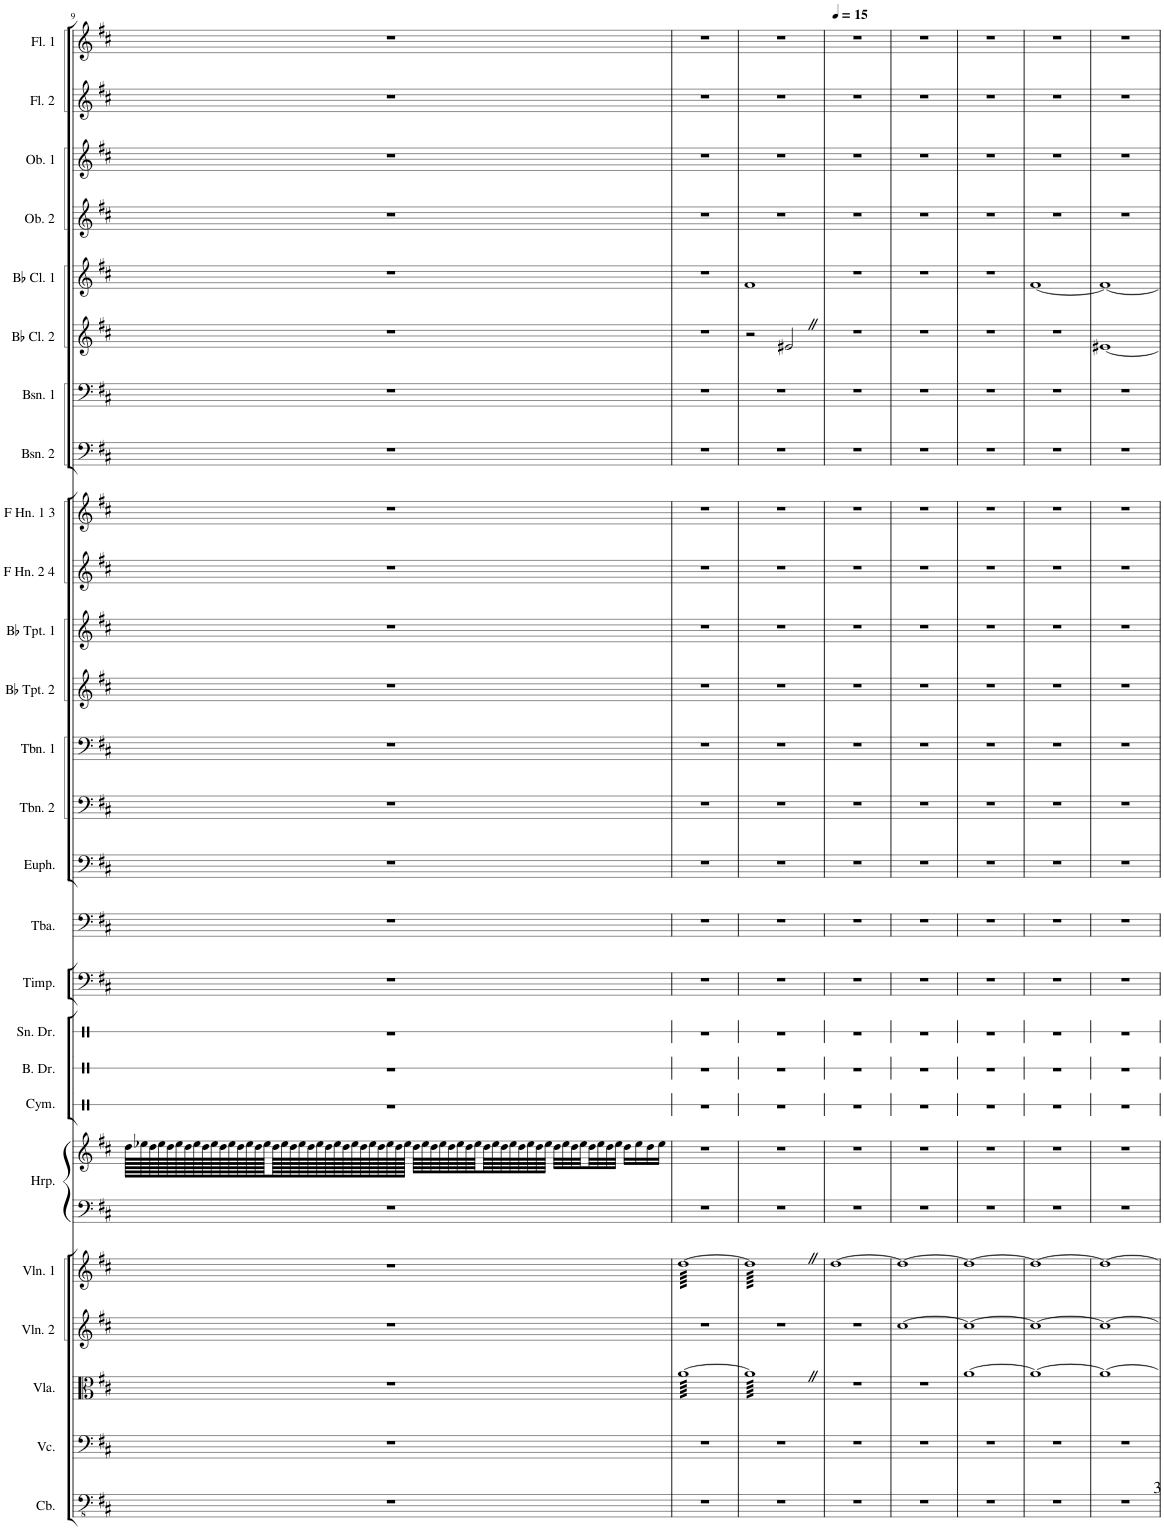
**kern	**kern	**kern	**kern	**kern	**kern	**kern	**kern	**kern	**kern	**kern	**kern	**kern	**kern	**kern	**kern	**kern	**kern	**kern	**kern	**kern	**kern	**kern	**kern	**kern	**kern	**kern
*part26	*part25	*part24	*part23	*part22	*part21	*part21	*part20	*part19	*part18	*part17	*part16	*part15	*part14	*part13	*part12	*part11	*part10	*part9	*part8	*part7	*part6	*part5	*part4	*part3	*part2	*part1
*staff27	*staff26	*staff25	*staff24	*staff23	*staff22	*staff21	*staff20	*staff19	*staff18	*staff17	*staff16	*staff15	*staff14	*staff13	*staff12	*staff11	*staff10	*staff9	*staff8	*staff7	*staff6	*staff5	*staff4	*staff3	*staff2	*staff1
*I"Contrabass	*I"Violoncello	*I"Viola	*I"Violin 2	*I"Violin 1	*I"Harp	*	*I"Cymbal	*I"Bass Drum	*I"Snare Drum	*I"Timpani	*I"Tuba	*I"Euphonium	*I"Trombone 2	*I"Trombone 1	*I"Bb Trumpet 2	*I"Bb Trumpet 1	*I"F Horn 2 &amp; 4	*I"F Horn 1 &amp; 3	*I"Bassoon 2	*I"Bassoon 1	*I"Bb Clarinet 2	*I"Bb Clarinet 1	*I"Oboe 2	*I"Oboe 1	*I"Flute 2	*I"Flute 1
*I'Cb.	*I'Vc.	*I'Vla.	*I'Vln. 2	*I'Vln. 1	*I'Hrp.	*	*I'Cym.	*I'B. Dr.	*I'Sn. Dr.	*I'Timp.	*I'Tba.	*I'Euph.	*I'Tbn. 2	*I'Tbn. 1	*I'Bb Tpt. 2	*I'Bb Tpt. 1	*I'F Hn. 2 4	*I'F Hn. 1 3	*I'Bsn. 2	*I'Bsn. 1	*I'Bb Cl. 2	*I'Bb Cl. 1	*I'Ob. 2	*I'Ob. 1	*I'Fl. 2	*I'Fl. 1
!!LO:PB:g=z
*clefFv4	*clefF4	*clefC3	*clefG2	*clefG2	*clefF4	*clefG2	*clefX	*clefX	*clefX	*clefF4	*clefF4	*clefF4	*clefF4	*clefF4	*clefG2	*clefG2	*clefG2	*clefG2	*clefF4	*clefF4	*clefG2	*clefG2	*clefG2	*clefG2	*clefG2	*clefG2
*ITrd7c12	*	*	*	*	*	*	*	*	*	*	*	*	*	*	*ITrd1c2	*ITrd1c2	*ITrd4c7	*ITrd4c7	*	*	*ITrd1c2	*ITrd1c2	*	*	*	*
*k[f#c#]	*k[f#c#]	*k[f#c#]	*k[f#c#]	*k[f#c#]	*k[f#c#]	*k[f#c#]	*k[]	*k[]	*k[]	*k[f#c#]	*k[f#c#]	*k[f#c#]	*k[f#c#]	*k[f#c#]	*k[f#c#]	*k[f#c#]	*k[f#c#]	*k[f#c#]	*k[f#c#]	*k[f#c#]	*k[f#c#]	*k[f#c#]	*k[f#c#]	*k[f#c#]	*k[f#c#]	*k[f#c#]
*M4/4	*M4/4	*M4/4	*M4/4	*M4/4	*M4/4	*M4/4	*M4/4	*M4/4	*M4/4	*M4/4	*M4/4	*M4/4	*M4/4	*M4/4	*M4/4	*M4/4	*M4/4	*M4/4	*M4/4	*M4/4	*M4/4	*M4/4	*M4/4	*M4/4	*M4/4	*M4/4
=9	=9	=9	=9	=9	=9	=9	=9	=9	=9	=9	=9	=9	=9	=9	=9	=9	=9	=9	=9	=9	=9	=9	=9	=9	=9	=9
1r	1r	1r	1r	1r	1r	128dd\LLLLL	1r	1r	1r	1r	1r	1r	1r	1r	1r	1r	1r	1r	1r	1r	1r	1r	1r	1r	1r	1r
.	.	.	.	.	.	128ee-X\	.	.	.	.	.	.	.	.	.	.	.	.	.	.	.	.	.	.	.	.
.	.	.	.	.	.	128dd\	.	.	.	.	.	.	.	.	.	.	.	.	.	.	.	.	.	.	.	.
.	.	.	.	.	.	128ee-\	.	.	.	.	.	.	.	.	.	.	.	.	.	.	.	.	.	.	.	.
.	.	.	.	.	.	128dd\	.	.	.	.	.	.	.	.	.	.	.	.	.	.	.	.	.	.	.	.
.	.	.	.	.	.	128ee-\	.	.	.	.	.	.	.	.	.	.	.	.	.	.	.	.	.	.	.	.
.	.	.	.	.	.	128dd\	.	.	.	.	.	.	.	.	.	.	.	.	.	.	.	.	.	.	.	.
.	.	.	.	.	.	128ee-\	.	.	.	.	.	.	.	.	.	.	.	.	.	.	.	.	.	.	.	.
.	.	.	.	.	.	128dd\	.	.	.	.	.	.	.	.	.	.	.	.	.	.	.	.	.	.	.	.
.	.	.	.	.	.	128ee-\	.	.	.	.	.	.	.	.	.	.	.	.	.	.	.	.	.	.	.	.
.	.	.	.	.	.	128dd\	.	.	.	.	.	.	.	.	.	.	.	.	.	.	.	.	.	.	.	.
.	.	.	.	.	.	128ee-\	.	.	.	.	.	.	.	.	.	.	.	.	.	.	.	.	.	.	.	.
.	.	.	.	.	.	128dd\	.	.	.	.	.	.	.	.	.	.	.	.	.	.	.	.	.	.	.	.
.	.	.	.	.	.	128ee-\	.	.	.	.	.	.	.	.	.	.	.	.	.	.	.	.	.	.	.	.
.	.	.	.	.	.	128dd\	.	.	.	.	.	.	.	.	.	.	.	.	.	.	.	.	.	.	.	.
.	.	.	.	.	.	128ee-\	.	.	.	.	.	.	.	.	.	.	.	.	.	.	.	.	.	.	.	.
.	.	.	.	.	.	128dd\	.	.	.	.	.	.	.	.	.	.	.	.	.	.	.	.	.	.	.	.
.	.	.	.	.	.	128ee-\	.	.	.	.	.	.	.	.	.	.	.	.	.	.	.	.	.	.	.	.
.	.	.	.	.	.	128dd\	.	.	.	.	.	.	.	.	.	.	.	.	.	.	.	.	.	.	.	.
.	.	.	.	.	.	128ee-\	.	.	.	.	.	.	.	.	.	.	.	.	.	.	.	.	.	.	.	.
.	.	.	.	.	.	128dd\	.	.	.	.	.	.	.	.	.	.	.	.	.	.	.	.	.	.	.	.
.	.	.	.	.	.	128ee-\	.	.	.	.	.	.	.	.	.	.	.	.	.	.	.	.	.	.	.	.
.	.	.	.	.	.	128dd\	.	.	.	.	.	.	.	.	.	.	.	.	.	.	.	.	.	.	.	.
.	.	.	.	.	.	128ee-\	.	.	.	.	.	.	.	.	.	.	.	.	.	.	.	.	.	.	.	.
.	.	.	.	.	.	128dd\	.	.	.	.	.	.	.	.	.	.	.	.	.	.	.	.	.	.	.	.
.	.	.	.	.	.	128ee-\	.	.	.	.	.	.	.	.	.	.	.	.	.	.	.	.	.	.	.	.
.	.	.	.	.	.	128dd\	.	.	.	.	.	.	.	.	.	.	.	.	.	.	.	.	.	.	.	.
.	.	.	.	.	.	128ee-\	.	.	.	.	.	.	.	.	.	.	.	.	.	.	.	.	.	.	.	.
.	.	.	.	.	.	128dd\	.	.	.	.	.	.	.	.	.	.	.	.	.	.	.	.	.	.	.	.
.	.	.	.	.	.	128ee-\	.	.	.	.	.	.	.	.	.	.	.	.	.	.	.	.	.	.	.	.
.	.	.	.	.	.	128dd\	.	.	.	.	.	.	.	.	.	.	.	.	.	.	.	.	.	.	.	.
.	.	.	.	.	.	128ee-\JJJJJ	.	.	.	.	.	.	.	.	.	.	.	.	.	.	.	.	.	.	.	.
.	.	.	.	.	.	64dd\LLLL	.	.	.	.	.	.	.	.	.	.	.	.	.	.	.	.	.	.	.	.
.	.	.	.	.	.	64ee-\	.	.	.	.	.	.	.	.	.	.	.	.	.	.	.	.	.	.	.	.
.	.	.	.	.	.	64dd\	.	.	.	.	.	.	.	.	.	.	.	.	.	.	.	.	.	.	.	.
.	.	.	.	.	.	64ee-\	.	.	.	.	.	.	.	.	.	.	.	.	.	.	.	.	.	.	.	.
.	.	.	.	.	.	64dd\	.	.	.	.	.	.	.	.	.	.	.	.	.	.	.	.	.	.	.	.
.	.	.	.	.	.	64ee-\	.	.	.	.	.	.	.	.	.	.	.	.	.	.	.	.	.	.	.	.
.	.	.	.	.	.	64dd\	.	.	.	.	.	.	.	.	.	.	.	.	.	.	.	.	.	.	.	.
.	.	.	.	.	.	64ee-\	.	.	.	.	.	.	.	.	.	.	.	.	.	.	.	.	.	.	.	.
.	.	.	.	.	.	64dd\	.	.	.	.	.	.	.	.	.	.	.	.	.	.	.	.	.	.	.	.
.	.	.	.	.	.	64ee-\	.	.	.	.	.	.	.	.	.	.	.	.	.	.	.	.	.	.	.	.
.	.	.	.	.	.	64dd\	.	.	.	.	.	.	.	.	.	.	.	.	.	.	.	.	.	.	.	.
.	.	.	.	.	.	64ee-\	.	.	.	.	.	.	.	.	.	.	.	.	.	.	.	.	.	.	.	.
.	.	.	.	.	.	64dd\	.	.	.	.	.	.	.	.	.	.	.	.	.	.	.	.	.	.	.	.
.	.	.	.	.	.	64ee-\	.	.	.	.	.	.	.	.	.	.	.	.	.	.	.	.	.	.	.	.
.	.	.	.	.	.	64dd\	.	.	.	.	.	.	.	.	.	.	.	.	.	.	.	.	.	.	.	.
.	.	.	.	.	.	64ee-\JJJJ	.	.	.	.	.	.	.	.	.	.	.	.	.	.	.	.	.	.	.	.
.	.	.	.	.	.	32dd\LLL	.	.	.	.	.	.	.	.	.	.	.	.	.	.	.	.	.	.	.	.
.	.	.	.	.	.	32ee-\	.	.	.	.	.	.	.	.	.	.	.	.	.	.	.	.	.	.	.	.
.	.	.	.	.	.	32dd\	.	.	.	.	.	.	.	.	.	.	.	.	.	.	.	.	.	.	.	.
.	.	.	.	.	.	32ee-\	.	.	.	.	.	.	.	.	.	.	.	.	.	.	.	.	.	.	.	.
.	.	.	.	.	.	32dd\	.	.	.	.	.	.	.	.	.	.	.	.	.	.	.	.	.	.	.	.
.	.	.	.	.	.	32ee-\	.	.	.	.	.	.	.	.	.	.	.	.	.	.	.	.	.	.	.	.
.	.	.	.	.	.	32dd\	.	.	.	.	.	.	.	.	.	.	.	.	.	.	.	.	.	.	.	.
.	.	.	.	.	.	32ee-\JJJ	.	.	.	.	.	.	.	.	.	.	.	.	.	.	.	.	.	.	.	.
.	.	.	.	.	.	16dd\LL	.	.	.	.	.	.	.	.	.	.	.	.	.	.	.	.	.	.	.	.
.	.	.	.	.	.	16ee-\	.	.	.	.	.	.	.	.	.	.	.	.	.	.	.	.	.	.	.	.
.	.	.	.	.	.	16dd\	.	.	.	.	.	.	.	.	.	.	.	.	.	.	.	.	.	.	.	.
.	.	.	.	.	.	16ee-\JJ	.	.	.	.	.	.	.	.	.	.	.	.	.	.	.	.	.	.	.	.
=10	=10	=10	=10	=10	=10	=10	=10	=10	=10	=10	=10	=10	=10	=10	=10	=10	=10	=10	=10	=10	=10	=10	=10	=10	=10	=10
*	*	*tremolo	*	*	*	*	*	*	*	*	*	*	*	*	*	*	*	*	*	*	*	*	*	*	*	*
*	*	*	*	*tremolo	*	*	*	*	*	*	*	*	*	*	*	*	*	*	*	*	*	*	*	*	*	*
1r	1r	[64aLLLL	1r	[64ddLLLL	1r	1r	1r	1r	1r	1r	1r	1r	1r	1r	1r	1r	1r	1r	1r	1r	1r	1r	1r	1r	1r	1r
.	.	64a	.	64dd	.	.	.	.	.	.	.	.	.	.	.	.	.	.	.	.	.	.	.	.	.	.
.	.	64a	.	64dd	.	.	.	.	.	.	.	.	.	.	.	.	.	.	.	.	.	.	.	.	.	.
.	.	64a	.	64dd	.	.	.	.	.	.	.	.	.	.	.	.	.	.	.	.	.	.	.	.	.	.
.	.	64a	.	64dd	.	.	.	.	.	.	.	.	.	.	.	.	.	.	.	.	.	.	.	.	.	.
.	.	64a	.	64dd	.	.	.	.	.	.	.	.	.	.	.	.	.	.	.	.	.	.	.	.	.	.
.	.	64a	.	64dd	.	.	.	.	.	.	.	.	.	.	.	.	.	.	.	.	.	.	.	.	.	.
.	.	64a	.	64dd	.	.	.	.	.	.	.	.	.	.	.	.	.	.	.	.	.	.	.	.	.	.
.	.	64a	.	64dd	.	.	.	.	.	.	.	.	.	.	.	.	.	.	.	.	.	.	.	.	.	.
.	.	64a	.	64dd	.	.	.	.	.	.	.	.	.	.	.	.	.	.	.	.	.	.	.	.	.	.
.	.	64a	.	64dd	.	.	.	.	.	.	.	.	.	.	.	.	.	.	.	.	.	.	.	.	.	.
.	.	64a	.	64dd	.	.	.	.	.	.	.	.	.	.	.	.	.	.	.	.	.	.	.	.	.	.
.	.	64a	.	64dd	.	.	.	.	.	.	.	.	.	.	.	.	.	.	.	.	.	.	.	.	.	.
.	.	64a	.	64dd	.	.	.	.	.	.	.	.	.	.	.	.	.	.	.	.	.	.	.	.	.	.
.	.	64a	.	64dd	.	.	.	.	.	.	.	.	.	.	.	.	.	.	.	.	.	.	.	.	.	.
.	.	64a	.	64dd	.	.	.	.	.	.	.	.	.	.	.	.	.	.	.	.	.	.	.	.	.	.
.	.	64a	.	64dd	.	.	.	.	.	.	.	.	.	.	.	.	.	.	.	.	.	.	.	.	.	.
.	.	64a	.	64dd	.	.	.	.	.	.	.	.	.	.	.	.	.	.	.	.	.	.	.	.	.	.
.	.	64a	.	64dd	.	.	.	.	.	.	.	.	.	.	.	.	.	.	.	.	.	.	.	.	.	.
.	.	64a	.	64dd	.	.	.	.	.	.	.	.	.	.	.	.	.	.	.	.	.	.	.	.	.	.
.	.	64a	.	64dd	.	.	.	.	.	.	.	.	.	.	.	.	.	.	.	.	.	.	.	.	.	.
.	.	64a	.	64dd	.	.	.	.	.	.	.	.	.	.	.	.	.	.	.	.	.	.	.	.	.	.
.	.	64a	.	64dd	.	.	.	.	.	.	.	.	.	.	.	.	.	.	.	.	.	.	.	.	.	.
.	.	64a	.	64dd	.	.	.	.	.	.	.	.	.	.	.	.	.	.	.	.	.	.	.	.	.	.
.	.	64a	.	64dd	.	.	.	.	.	.	.	.	.	.	.	.	.	.	.	.	.	.	.	.	.	.
.	.	64a	.	64dd	.	.	.	.	.	.	.	.	.	.	.	.	.	.	.	.	.	.	.	.	.	.
.	.	64a	.	64dd	.	.	.	.	.	.	.	.	.	.	.	.	.	.	.	.	.	.	.	.	.	.
.	.	64a	.	64dd	.	.	.	.	.	.	.	.	.	.	.	.	.	.	.	.	.	.	.	.	.	.
.	.	64a	.	64dd	.	.	.	.	.	.	.	.	.	.	.	.	.	.	.	.	.	.	.	.	.	.
.	.	64a	.	64dd	.	.	.	.	.	.	.	.	.	.	.	.	.	.	.	.	.	.	.	.	.	.
.	.	64a	.	64dd	.	.	.	.	.	.	.	.	.	.	.	.	.	.	.	.	.	.	.	.	.	.
.	.	64a	.	64dd	.	.	.	.	.	.	.	.	.	.	.	.	.	.	.	.	.	.	.	.	.	.
.	.	64a	.	64dd	.	.	.	.	.	.	.	.	.	.	.	.	.	.	.	.	.	.	.	.	.	.
.	.	64a	.	64dd	.	.	.	.	.	.	.	.	.	.	.	.	.	.	.	.	.	.	.	.	.	.
.	.	64a	.	64dd	.	.	.	.	.	.	.	.	.	.	.	.	.	.	.	.	.	.	.	.	.	.
.	.	64a	.	64dd	.	.	.	.	.	.	.	.	.	.	.	.	.	.	.	.	.	.	.	.	.	.
.	.	64a	.	64dd	.	.	.	.	.	.	.	.	.	.	.	.	.	.	.	.	.	.	.	.	.	.
.	.	64a	.	64dd	.	.	.	.	.	.	.	.	.	.	.	.	.	.	.	.	.	.	.	.	.	.
.	.	64a	.	64dd	.	.	.	.	.	.	.	.	.	.	.	.	.	.	.	.	.	.	.	.	.	.
.	.	64a	.	64dd	.	.	.	.	.	.	.	.	.	.	.	.	.	.	.	.	.	.	.	.	.	.
.	.	64a	.	64dd	.	.	.	.	.	.	.	.	.	.	.	.	.	.	.	.	.	.	.	.	.	.
.	.	64a	.	64dd	.	.	.	.	.	.	.	.	.	.	.	.	.	.	.	.	.	.	.	.	.	.
.	.	64a	.	64dd	.	.	.	.	.	.	.	.	.	.	.	.	.	.	.	.	.	.	.	.	.	.
.	.	64a	.	64dd	.	.	.	.	.	.	.	.	.	.	.	.	.	.	.	.	.	.	.	.	.	.
.	.	64a	.	64dd	.	.	.	.	.	.	.	.	.	.	.	.	.	.	.	.	.	.	.	.	.	.
.	.	64a	.	64dd	.	.	.	.	.	.	.	.	.	.	.	.	.	.	.	.	.	.	.	.	.	.
.	.	64a	.	64dd	.	.	.	.	.	.	.	.	.	.	.	.	.	.	.	.	.	.	.	.	.	.
.	.	64a	.	64dd	.	.	.	.	.	.	.	.	.	.	.	.	.	.	.	.	.	.	.	.	.	.
.	.	64a	.	64dd	.	.	.	.	.	.	.	.	.	.	.	.	.	.	.	.	.	.	.	.	.	.
.	.	64a	.	64dd	.	.	.	.	.	.	.	.	.	.	.	.	.	.	.	.	.	.	.	.	.	.
.	.	64a	.	64dd	.	.	.	.	.	.	.	.	.	.	.	.	.	.	.	.	.	.	.	.	.	.
.	.	64a	.	64dd	.	.	.	.	.	.	.	.	.	.	.	.	.	.	.	.	.	.	.	.	.	.
.	.	64a	.	64dd	.	.	.	.	.	.	.	.	.	.	.	.	.	.	.	.	.	.	.	.	.	.
.	.	64a	.	64dd	.	.	.	.	.	.	.	.	.	.	.	.	.	.	.	.	.	.	.	.	.	.
.	.	64a	.	64dd	.	.	.	.	.	.	.	.	.	.	.	.	.	.	.	.	.	.	.	.	.	.
.	.	64a	.	64dd	.	.	.	.	.	.	.	.	.	.	.	.	.	.	.	.	.	.	.	.	.	.
.	.	64a	.	64dd	.	.	.	.	.	.	.	.	.	.	.	.	.	.	.	.	.	.	.	.	.	.
.	.	64a	.	64dd	.	.	.	.	.	.	.	.	.	.	.	.	.	.	.	.	.	.	.	.	.	.
.	.	64a	.	64dd	.	.	.	.	.	.	.	.	.	.	.	.	.	.	.	.	.	.	.	.	.	.
.	.	64a	.	64dd	.	.	.	.	.	.	.	.	.	.	.	.	.	.	.	.	.	.	.	.	.	.
.	.	64a	.	64dd	.	.	.	.	.	.	.	.	.	.	.	.	.	.	.	.	.	.	.	.	.	.
.	.	64a	.	64dd	.	.	.	.	.	.	.	.	.	.	.	.	.	.	.	.	.	.	.	.	.	.
.	.	64a	.	64dd	.	.	.	.	.	.	.	.	.	.	.	.	.	.	.	.	.	.	.	.	.	.
.	.	64aJJJJ	.	64ddJJJJ	.	.	.	.	.	.	.	.	.	.	.	.	.	.	.	.	.	.	.	.	.	.
=11	=11	=11	=11	=11	=11	=11	=11	=11	=11	=11	=11	=11	=11	=11	=11	=11	=11	=11	=11	=11	=11	=11	=11	=11	=11	=11
1r	1r	64aZ]LLLL	1r	64ddZ]LLLL	1r	1r	1r	1r	1r	1r	1r	1r	1r	1r	1r	1r	1r	1r	1r	1r	2r	1f#	1r	1r	1r	1r
.	.	64aZ	.	64ddZ	.	.	.	.	.	.	.	.	.	.	.	.	.	.	.	.	.	.	.	.	.	.
.	.	64aZ	.	64ddZ	.	.	.	.	.	.	.	.	.	.	.	.	.	.	.	.	.	.	.	.	.	.
.	.	64aZ	.	64ddZ	.	.	.	.	.	.	.	.	.	.	.	.	.	.	.	.	.	.	.	.	.	.
.	.	64aZ	.	64ddZ	.	.	.	.	.	.	.	.	.	.	.	.	.	.	.	.	.	.	.	.	.	.
.	.	64aZ	.	64ddZ	.	.	.	.	.	.	.	.	.	.	.	.	.	.	.	.	.	.	.	.	.	.
.	.	64aZ	.	64ddZ	.	.	.	.	.	.	.	.	.	.	.	.	.	.	.	.	.	.	.	.	.	.
.	.	64aZ	.	64ddZ	.	.	.	.	.	.	.	.	.	.	.	.	.	.	.	.	.	.	.	.	.	.
.	.	64aZ	.	64ddZ	.	.	.	.	.	.	.	.	.	.	.	.	.	.	.	.	.	.	.	.	.	.
.	.	64aZ	.	64ddZ	.	.	.	.	.	.	.	.	.	.	.	.	.	.	.	.	.	.	.	.	.	.
.	.	64aZ	.	64ddZ	.	.	.	.	.	.	.	.	.	.	.	.	.	.	.	.	.	.	.	.	.	.
.	.	64aZ	.	64ddZ	.	.	.	.	.	.	.	.	.	.	.	.	.	.	.	.	.	.	.	.	.	.
.	.	64aZ	.	64ddZ	.	.	.	.	.	.	.	.	.	.	.	.	.	.	.	.	.	.	.	.	.	.
.	.	64aZ	.	64ddZ	.	.	.	.	.	.	.	.	.	.	.	.	.	.	.	.	.	.	.	.	.	.
.	.	64aZ	.	64ddZ	.	.	.	.	.	.	.	.	.	.	.	.	.	.	.	.	.	.	.	.	.	.
.	.	64aZ	.	64ddZ	.	.	.	.	.	.	.	.	.	.	.	.	.	.	.	.	.	.	.	.	.	.
.	.	64aZ	.	64ddZ	.	.	.	.	.	.	.	.	.	.	.	.	.	.	.	.	.	.	.	.	.	.
.	.	64aZ	.	64ddZ	.	.	.	.	.	.	.	.	.	.	.	.	.	.	.	.	.	.	.	.	.	.
.	.	64aZ	.	64ddZ	.	.	.	.	.	.	.	.	.	.	.	.	.	.	.	.	.	.	.	.	.	.
.	.	64aZ	.	64ddZ	.	.	.	.	.	.	.	.	.	.	.	.	.	.	.	.	.	.	.	.	.	.
.	.	64aZ	.	64ddZ	.	.	.	.	.	.	.	.	.	.	.	.	.	.	.	.	.	.	.	.	.	.
.	.	64aZ	.	64ddZ	.	.	.	.	.	.	.	.	.	.	.	.	.	.	.	.	.	.	.	.	.	.
.	.	64aZ	.	64ddZ	.	.	.	.	.	.	.	.	.	.	.	.	.	.	.	.	.	.	.	.	.	.
.	.	64aZ	.	64ddZ	.	.	.	.	.	.	.	.	.	.	.	.	.	.	.	.	.	.	.	.	.	.
.	.	64aZ	.	64ddZ	.	.	.	.	.	.	.	.	.	.	.	.	.	.	.	.	.	.	.	.	.	.
.	.	64aZ	.	64ddZ	.	.	.	.	.	.	.	.	.	.	.	.	.	.	.	.	.	.	.	.	.	.
.	.	64aZ	.	64ddZ	.	.	.	.	.	.	.	.	.	.	.	.	.	.	.	.	.	.	.	.	.	.
.	.	64aZ	.	64ddZ	.	.	.	.	.	.	.	.	.	.	.	.	.	.	.	.	.	.	.	.	.	.
.	.	64aZ	.	64ddZ	.	.	.	.	.	.	.	.	.	.	.	.	.	.	.	.	.	.	.	.	.	.
.	.	64aZ	.	64ddZ	.	.	.	.	.	.	.	.	.	.	.	.	.	.	.	.	.	.	.	.	.	.
.	.	64aZ	.	64ddZ	.	.	.	.	.	.	.	.	.	.	.	.	.	.	.	.	.	.	.	.	.	.
.	.	64aZ	.	64ddZ	.	.	.	.	.	.	.	.	.	.	.	.	.	.	.	.	.	.	.	.	.	.
.	.	64aZ	.	64ddZ	.	.	.	.	.	.	.	.	.	.	.	.	.	.	.	.	2e#XZ/	.	.	.	.	.
.	.	64aZ	.	64ddZ	.	.	.	.	.	.	.	.	.	.	.	.	.	.	.	.	.	.	.	.	.	.
.	.	64aZ	.	64ddZ	.	.	.	.	.	.	.	.	.	.	.	.	.	.	.	.	.	.	.	.	.	.
.	.	64aZ	.	64ddZ	.	.	.	.	.	.	.	.	.	.	.	.	.	.	.	.	.	.	.	.	.	.
.	.	64aZ	.	64ddZ	.	.	.	.	.	.	.	.	.	.	.	.	.	.	.	.	.	.	.	.	.	.
.	.	64aZ	.	64ddZ	.	.	.	.	.	.	.	.	.	.	.	.	.	.	.	.	.	.	.	.	.	.
.	.	64aZ	.	64ddZ	.	.	.	.	.	.	.	.	.	.	.	.	.	.	.	.	.	.	.	.	.	.
.	.	64aZ	.	64ddZ	.	.	.	.	.	.	.	.	.	.	.	.	.	.	.	.	.	.	.	.	.	.
.	.	64aZ	.	64ddZ	.	.	.	.	.	.	.	.	.	.	.	.	.	.	.	.	.	.	.	.	.	.
.	.	64aZ	.	64ddZ	.	.	.	.	.	.	.	.	.	.	.	.	.	.	.	.	.	.	.	.	.	.
.	.	64aZ	.	64ddZ	.	.	.	.	.	.	.	.	.	.	.	.	.	.	.	.	.	.	.	.	.	.
.	.	64aZ	.	64ddZ	.	.	.	.	.	.	.	.	.	.	.	.	.	.	.	.	.	.	.	.	.	.
.	.	64aZ	.	64ddZ	.	.	.	.	.	.	.	.	.	.	.	.	.	.	.	.	.	.	.	.	.	.
.	.	64aZ	.	64ddZ	.	.	.	.	.	.	.	.	.	.	.	.	.	.	.	.	.	.	.	.	.	.
.	.	64aZ	.	64ddZ	.	.	.	.	.	.	.	.	.	.	.	.	.	.	.	.	.	.	.	.	.	.
.	.	64aZ	.	64ddZ	.	.	.	.	.	.	.	.	.	.	.	.	.	.	.	.	.	.	.	.	.	.
.	.	64aZ	.	64ddZ	.	.	.	.	.	.	.	.	.	.	.	.	.	.	.	.	.	.	.	.	.	.
.	.	64aZ	.	64ddZ	.	.	.	.	.	.	.	.	.	.	.	.	.	.	.	.	.	.	.	.	.	.
.	.	64aZ	.	64ddZ	.	.	.	.	.	.	.	.	.	.	.	.	.	.	.	.	.	.	.	.	.	.
.	.	64aZ	.	64ddZ	.	.	.	.	.	.	.	.	.	.	.	.	.	.	.	.	.	.	.	.	.	.
.	.	64aZ	.	64ddZ	.	.	.	.	.	.	.	.	.	.	.	.	.	.	.	.	.	.	.	.	.	.
.	.	64aZ	.	64ddZ	.	.	.	.	.	.	.	.	.	.	.	.	.	.	.	.	.	.	.	.	.	.
.	.	64aZ	.	64ddZ	.	.	.	.	.	.	.	.	.	.	.	.	.	.	.	.	.	.	.	.	.	.
.	.	64aZ	.	64ddZ	.	.	.	.	.	.	.	.	.	.	.	.	.	.	.	.	.	.	.	.	.	.
.	.	64aZ	.	64ddZ	.	.	.	.	.	.	.	.	.	.	.	.	.	.	.	.	.	.	.	.	.	.
.	.	64aZ	.	64ddZ	.	.	.	.	.	.	.	.	.	.	.	.	.	.	.	.	.	.	.	.	.	.
.	.	64aZ	.	64ddZ	.	.	.	.	.	.	.	.	.	.	.	.	.	.	.	.	.	.	.	.	.	.
.	.	64aZ	.	64ddZ	.	.	.	.	.	.	.	.	.	.	.	.	.	.	.	.	.	.	.	.	.	.
.	.	64aZ	.	64ddZ	.	.	.	.	.	.	.	.	.	.	.	.	.	.	.	.	.	.	.	.	.	.
.	.	64aZ	.	64ddZ	.	.	.	.	.	.	.	.	.	.	.	.	.	.	.	.	.	.	.	.	.	.
.	.	64aZ	.	64ddZ	.	.	.	.	.	.	.	.	.	.	.	.	.	.	.	.	.	.	.	.	.	.
.	.	64aZJJJJ	.	64ddZJJJJ	.	.	.	.	.	.	.	.	.	.	.	.	.	.	.	.	.	.	.	.	.	.
*	*	*	*	*Xtremolo	*	*	*	*	*	*	*	*	*	*	*	*	*	*	*	*	*	*	*	*	*	*
*	*	*Xtremolo	*	*	*	*	*	*	*	*	*	*	*	*	*	*	*	*	*	*	*	*	*	*	*	*
=12	=12	=12	=12	=12	=12	=12	=12	=12	=12	=12	=12	=12	=12	=12	=12	=12	=12	=12	=12	=12	=12	=12	=12	=12	=12	=12
*	*	*	*	*	*	*	*	*	*	*	*	*	*	*	*	*	*	*	*	*	*	*	*	*	*	*MM15
1r	1r	1r	1r	[1dd	1r	1r	1r	1r	1r	1r	1r	1r	1r	1r	1r	1r	1r	1r	1r	1r	1r	1r	1r	1r	1r	1r
=13	=13	=13	=13	=13	=13	=13	=13	=13	=13	=13	=13	=13	=13	=13	=13	=13	=13	=13	=13	=13	=13	=13	=13	=13	=13	=13
1r	1r	1r	[1cc#	1dd_	1r	1r	1r	1r	1r	1r	1r	1r	1r	1r	1r	1r	1r	1r	1r	1r	1r	1r	1r	1r	1r	1r
=14	=14	=14	=14	=14	=14	=14	=14	=14	=14	=14	=14	=14	=14	=14	=14	=14	=14	=14	=14	=14	=14	=14	=14	=14	=14	=14
1r	1r	[1a	1cc#_	1dd_	1r	1r	1r	1r	1r	1r	1r	1r	1r	1r	1r	1r	1r	1r	1r	1r	1r	1r	1r	1r	1r	1r
=15	=15	=15	=15	=15	=15	=15	=15	=15	=15	=15	=15	=15	=15	=15	=15	=15	=15	=15	=15	=15	=15	=15	=15	=15	=15	=15
1r	1r	1a_	1cc#_	1dd_	1r	1r	1r	1r	1r	1r	1r	1r	1r	1r	1r	1r	1r	1r	1r	1r	1r	[1f#	1r	1r	1r	1r
=16	=16	=16	=16	=16	=16	=16	=16	=16	=16	=16	=16	=16	=16	=16	=16	=16	=16	=16	=16	=16	=16	=16	=16	=16	=16	=16
1r	1r	1a_	1cc#_	1dd_	1r	1r	1r	1r	1r	1r	1r	1r	1r	1r	1r	1r	1r	1r	1r	1r	[1e#X	1f#_	1r	1r	1r	1r
=	=	=	=	=	=	=	=	=	=	=	=	=	=	=	=	=	=	=	=	=	=	=	=	=	=	=
*-	*-	*-	*-	*-	*-	*-	*-	*-	*-	*-	*-	*-	*-	*-	*-	*-	*-	*-	*-	*-	*-	*-	*-	*-	*-	*-
